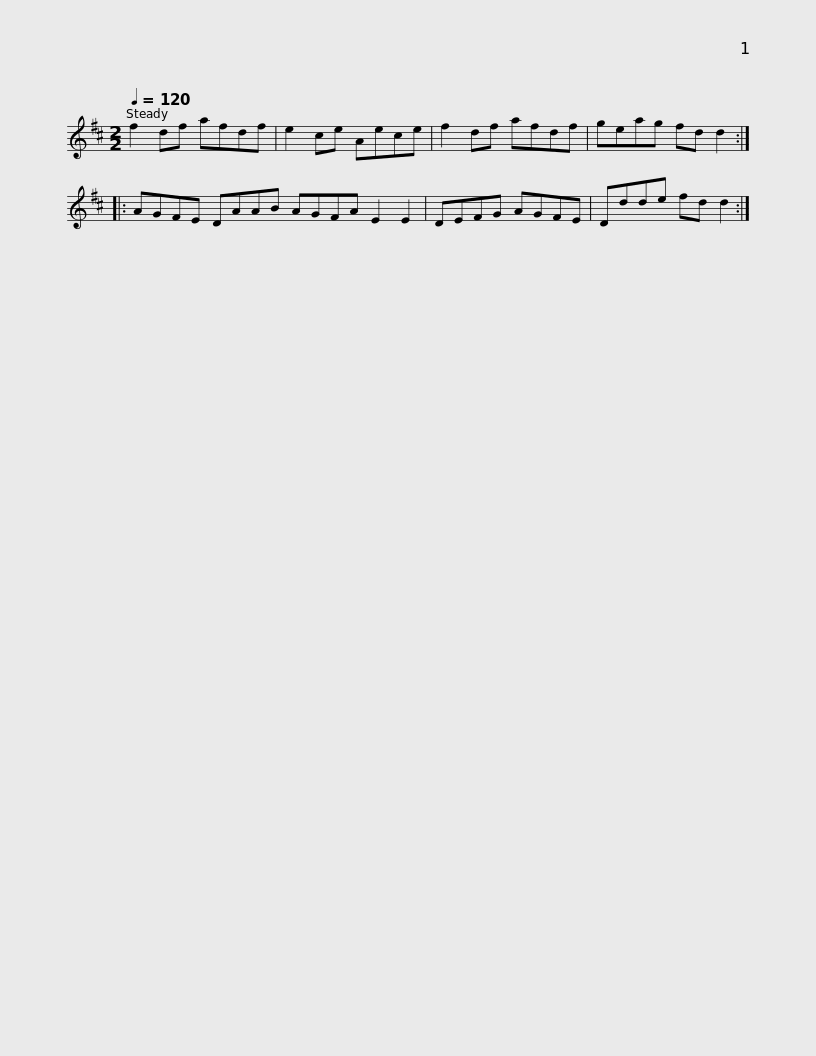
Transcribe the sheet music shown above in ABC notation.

X:1
L:1/8
Q:1/4=120
M:2/2
I:linebreak $
K:D
V:1 treble
V:1
 f2 df afdf | e2 ce Aece | f2 df afdf | geag fd d2 :: AGFE DAAB AGFA E2 E2 |$ %5
 DEFG AGFE | Ddde fd d2 :| %7
